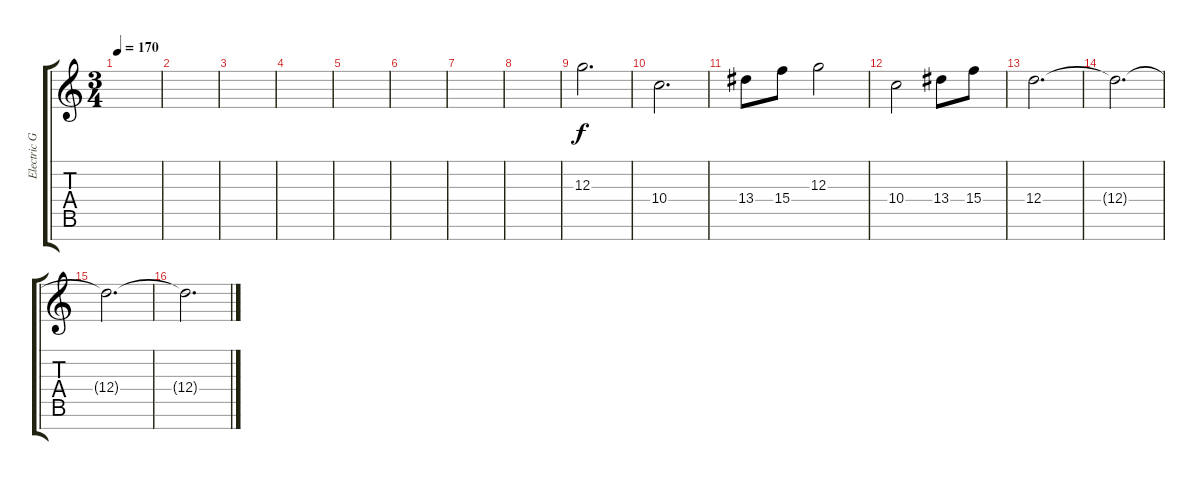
\track ("Electric Guitar" "Electric G") {instrument overdrivenguitar}
\staff {score tabs}
\tuning (E4 B3 G3 D3 A2 E2 B1) {hide}
\ts (3 4)
\tempo 170
\clef g2
\ks c
|
|
|
|
|
|
|
|
12.3.2{d} |
10.4.2{d} |
13.4.8 15.4.8 12.3.2 |
10.4.2 13.4.8 15.4.8 |
12.4.2{d} |
12.4{t}.2{d} |
12.4{t}.2{d} |
12.4{t}.2{d}
